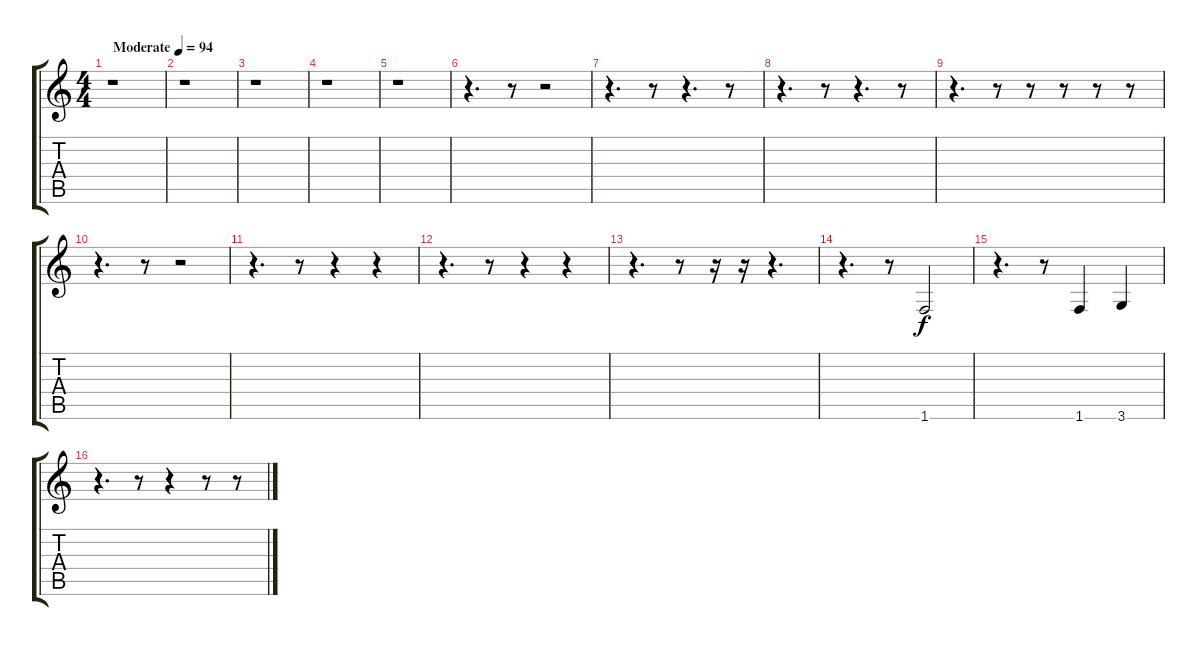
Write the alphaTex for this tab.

\track "" {instrument electricbassfinger}
\staff {score tabs}
\tuning (E4 B3 G3 D3 A2 E2) {hide}
\ts (4 4)
\tempo (94 "Moderate")
\clef g2
\ks c
r.1{dy f instrument electricbassfinger} |
r.1 |
r.1 |
r.1 |
r.1 |
r.4{d} r.8 r.2 |
r.4{d} r.8 r.4{d} r.8 |
r.4{d} r.8 r.4{d} r.8 |
r.4{d} r.8 r.8 r.8 r.8 r.8 |
r.4{d} r.8 r.2 |
r.4{d} r.8 r.4 r.4 |
r.4{d} r.8 r.4 r.4 |
r.4{d} r.8 r.16 r.16 r.4{d} |
r.4{d} r.8 1.6.2 |
r.4{d} r.8 1.6.4 3.6.4 |
r.4{d} r.8 r.4 r.8 r.8
